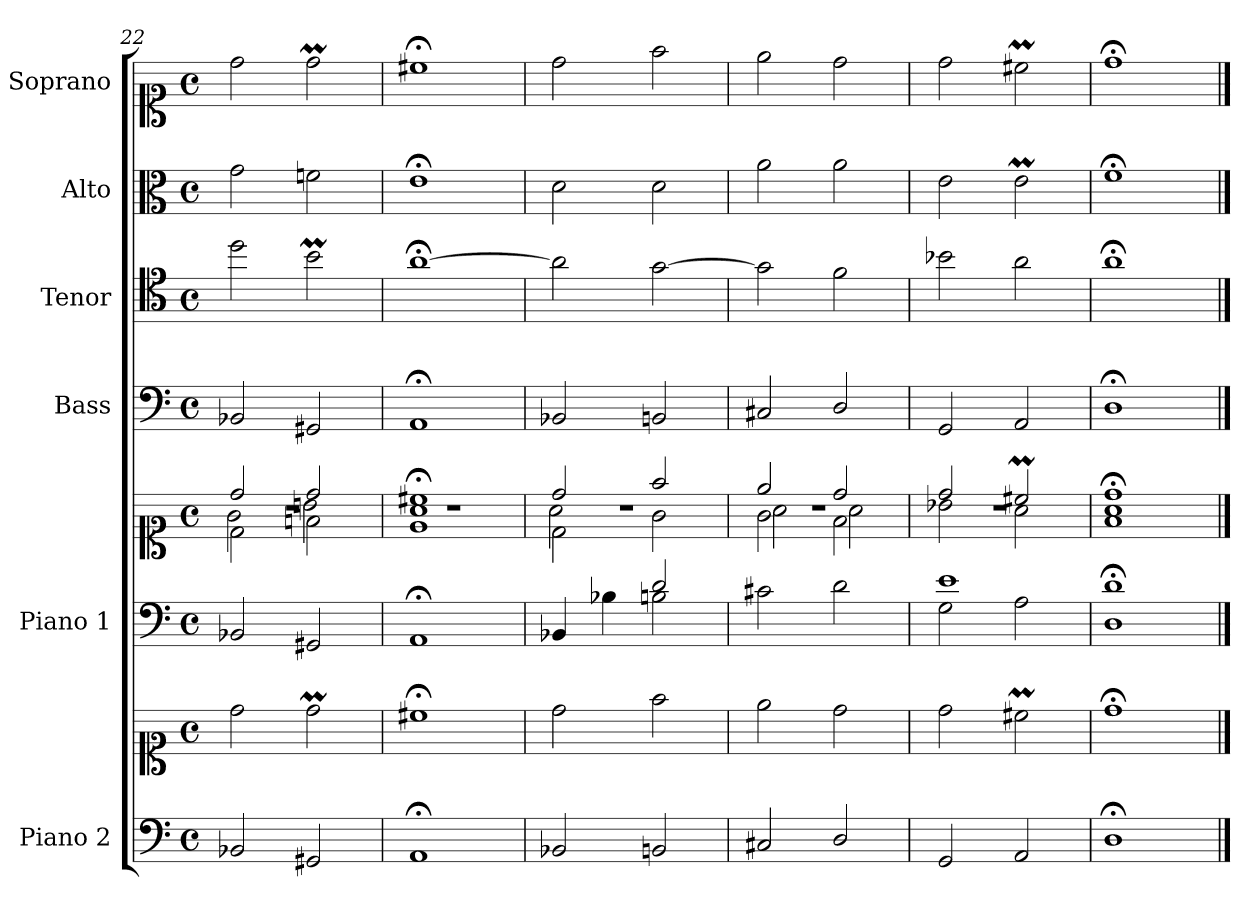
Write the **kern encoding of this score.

**kern	**kern	**kern	**kern	**kern	**kern	**kern	**kern
*part6	*part6	*part5	*part5	*part4	*part3	*part2	*part1
*staff8	*staff7	*staff6	*staff5	*staff4	*staff3	*staff2	*staff1
*I"Piano 2	*	*I"Piano 1	*	*I"Bass	*I"Tenor	*I"Alto	*I"Soprano
*I'Pno 2	*	*I'Pno 1	*	*I'B.	*I'T.	*I'A.	*I'S.
*clefF4	*clefC1	*clefF4	*clefC1	*clefF4	*clefC4	*clefC3	*clefC1
*	*	*	*	*	*ITrd7c12	*	*
*k[]	*k[]	*k[]	*k[]	*k[]	*k[]	*k[]	*k[]
*M4/4	*M4/4	*M4/4	*M4/4	*M4/4	*M4/4	*M4/4	*M4/4
*met(c)	*met(c)	*met(c)	*met(c)	*met(c)	*met(c)	*met(c)	*met(c)
=22	=22	=22	=22	=22	=22	=22	=22
*	*	*	*^	*	*	*	*
*	*	*	*	*^	*	*	*	*
*	*	*	*	*	*^	*	*	*	*
2BB-X/	2dd\	2BB-X/	2dd/	2d\	2g\	1r	2BB-X/	2d\	2g\	2dd\
2GG#X/	2ddM\	2GG#X/	2dd/	2fn\	2bn\	.	2GG#X/	2Bm\	2fn\	2ddM\
=23	=23	=23	=23	=23	=23	=23	=23	=23	=23	=23
1AA;/	1cc#X;<\	1AA;</	1cc#X;</	1e\	1a\	1r	1AA;</	[1A;<\	1e;<\	1cc#X;<\
=24	=24	=24	=24	=24	=24	=24	=24	=24	=24	=24
*	*	*^	*	*	*	*	*	*	*	*
2BB-X/	2dd\	2ryy	4BB-X/	2dd/	2d\	2a\	1r	2BB-X/	2A\]	2d\	2dd\
.	.	.	4B-X\	.	.	.	.	.	.	.	.
2BBn/	2ff\	2d/	2Bn\	2ff/	2ryy	2g\	.	2BBn/	[>2G\	2d\	2ff\
*	*	*v	*v	*	*	*	*	*	*	*	*
=25	=25	=25	=25	=25	=25	=25	=25	=25	=25	=25
2C#X/	2ee\	2c#X\	2ee/	2g\	2a\	1r	2C#X/	2G\]	2a\	2ee\
2D/	2dd\	2d\	2dd/	2f\	2a\	.	2D/	2F\	2a\	2dd\
*	*	*	*	*	*v	*v	*	*	*	*
=26	=26	=26	=26	=26	=26	=26	=26	=26	=26
*	*	*^	*	*	*	*	*	*	*
2GG/	2dd\	1e/	2G\	2dd/	2b-X\	1r	2GG/	2B-X\	2e\	2dd\
2AA/	2cc#Xm\	.	2A\	2cc#Xm/	2a\	.	2AA/	2A\	2em\	2cc#Xm\
=27	=27	=27	=27	=27	=27	=27	=27	=27	=27	=27
1D;/	1dd;<\	1d;/	1D\	1dd;</	1a\	1f\	1D;</	1A;<\	1f;<\	1dd;<\
*	*	*v	*v	*	*	*	*	*	*	*
*	*	*	*v	*v	*v	*	*	*	*
==	==	==	==	==	==	==	==
*-	*-	*-	*-	*-	*-	*-	*-
